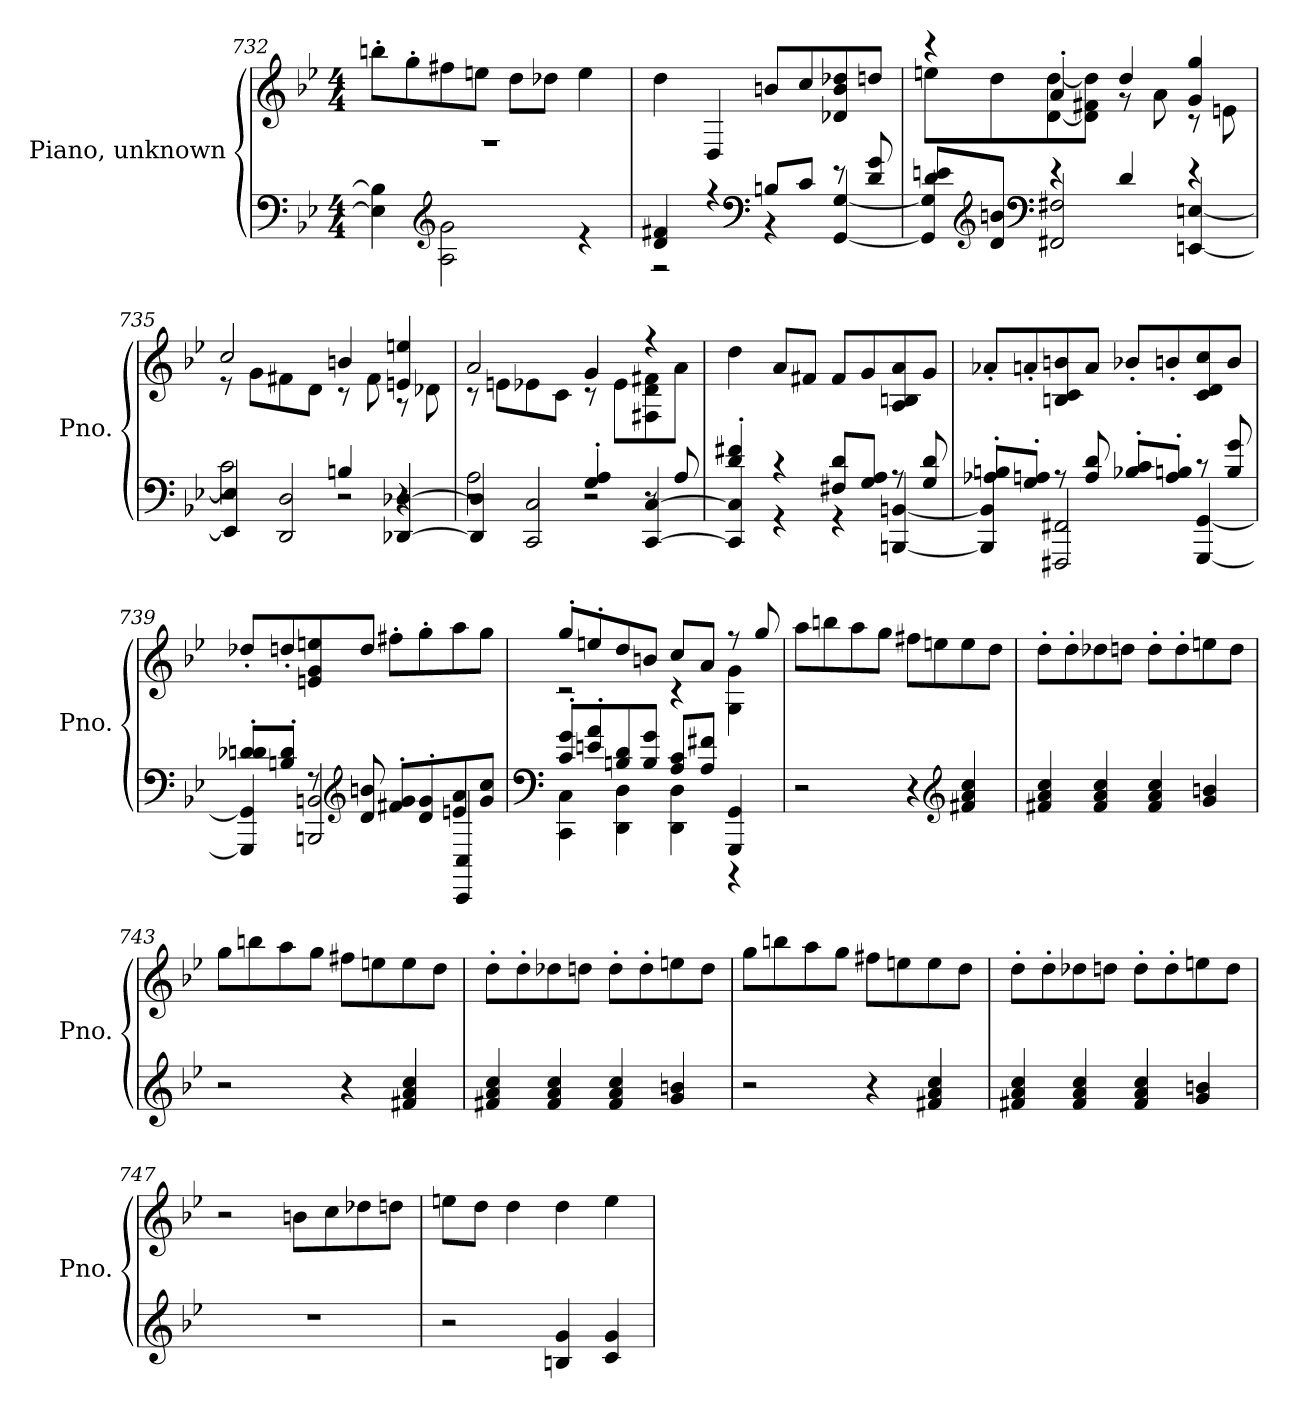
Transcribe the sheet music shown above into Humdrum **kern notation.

**kern	**kern
*part1	*part1
*staff2	*staff1
*I"Piano, unknown	*
*I'Pno.	*
*clefF4	*clefG2
*k[b-e-]	*k[b-e-]
*M4/4	*M4/4
=732	=732
*^	*
1r	4E\] 4B\]	8bbn'\L
.	.	8gg'\
*clefG2	*	*
.	2A\ 2g\	8ff#X\
.	.	8een\J
.	.	8dd\L
.	.	8dd-X\J
.	4r	4ee\
=733	=733	=733
4d/ 4f#X/	2r	4dd\
4r	.	4D/
*clefF4	*	*
8Bn/L	4r	8bn/L
8c/J	.	8cc/
8r	[4GG/ [4G/	8d-X/ 8b/ 8dd-X/
8d/ 8g/	.	8ddn/J
!!LO:LB:g=z
=734	=734	=734
*	*	*^
8d/ 8en/L	4GG/] 4G/]	4r	8een\L
*clefG2	*	*	*
8d/ 8bn/J	.	.	8dd\
*clefF4	*	*	*
4r	2FF#X/ 2F#X/	4a'/	[8d\ [8dd\
.	.	.	8d\] 8f#X\ 8dd\]J
4d/	.	4dd/	8r
.	.	.	8a\
4r	[4EEn/ [4En/	4g/ 4gg/	8r
.	.	.	8en\
=735	=735	=735	=735
*	*^	*	*
2r	2c\	4EE/] 4E/]	2cc/	8r
.	.	.	.	8g\L
.	.	2DD/ 2D/	.	8f#X\
.	.	.	.	8d\J
4Bn/	2r	.	4bn/	8r
.	.	.	.	8f#\
4r	.	[4DD-X/ [4D-X/	4en/ 4een/	8r
.	.	.	.	8d-X\
=736	=736	=736	=736	=736
2r	2A\	4DD-/] 4D-/]	2a/	8r
.	.	.	.	8en\L
.	.	2CC/ 2C/	.	8e-X\
.	.	.	.	8c\J
4G/' 4A/'	2r	.	4g/	8r
.	.	.	.	8e-\L
8r	.	[4CC/ [4C/	4r	8F#X\ 8d\ 8f#X\
8A/	.	.	.	8a\J
*	*v	*v	*	*
*	*	*v	*v
!!LO:LB:g=z
=737	=737	=737
4d/' 4f#X/'	4CC/] 4C/]	4dd\
4r	4r	8a/L
.	.	8f#X/J
8F#X/ 8d/L	4r	8f#/L
8G/ 8A/J	.	8g/
8r	[4BBBn/ [4BBn/	8A/ 8Bn/ 8a/
8G/ 8d/	.	8g/J
=738	=738	=738
8A-X/' 8Bn/'L	4BBB/] 4BB/]	8a-X'/L
8G/' 8An/'J	.	8an'/
8r	2FFF#X/ 2FF#X/	8Bn/ 8c/ 8bn/
8A/ 8d/	.	8a/J
8B-X/' 8c/'L	.	8b-X'/L
8A/' 8Bn/'J	.	8bn'/
8r	[4GGG/ [4GG/	8c/ 8d/ 8cc/
8B/ 8g/	.	8b/J
!!LO:PB:g=z
=739	=739	=739
8d-X/' 8dn/'L	4GGG/] 4GG/]	8dd-X'/L
8Bn/' 8d/'J	.	8ddn'/
8r	2BBBn/ 2BBn/	8en/ 8g/ 8een/
*clefG2	*	*
8d/ 8bn/	.	8dd/J
8f#X/' 8g/'L	.	8ff#X'\L
8d/' 8g/'	.	8gg'\
8en/ 8a/	4CC/ 4C/	8aa\
8g/ 8cc/J	.	8gg\J
=740	=740	=740
*clefF4	*	*
*	*	*^
8c/' 8g/'L	4CC\ 4C\	8gg'/L	2r
8en/' 8a/'	.	8een'/	.
8Bn/ 8d/	4DD\ 4D\	8dd/	.
8B/ 8g/J	.	8bn/J	.
8A/ 8c/L	4DD\ 4D\	8cc/L	4r
8A/ 8f#X/J	.	8a/J	.
4GGG/ 4GG/	4r	8r	4G\ 4g\
.	.	8gg/	.
*v	*v	*	*
*	*v	*v
=741	=741
2r	8aa\L
.	8bbn\
.	8aa\
.	8gg\J
4r	8ff#X\L
.	8een\
*clefG2	*
4f#X/ 4a/ 4cc/	8ee\
.	8dd\J
!!LO:LB:g=z
=742	=742
4f#X/ 4a/ 4cc/	8dd'\L
.	8dd'\
4f#/ 4a/ 4cc/	8dd-X\
.	8ddn\J
4f#/ 4a/ 4cc/	8dd'\L
.	8dd'\
4g/ 4bn/	8een\
.	8dd\J
=743	=743
2r	8gg\L
.	8bbn\
.	8aa\
.	8gg\J
4r	8ff#X\L
.	8een\
4f#X/ 4a/ 4cc/	8ee\
.	8dd\J
=744	=744
4f#X/ 4a/ 4cc/	8dd'\L
.	8dd'\
4f#/ 4a/ 4cc/	8dd-X\
.	8ddn\J
4f#/ 4a/ 4cc/	8dd'\L
.	8dd'\
4g/ 4bn/	8een\
.	8dd\J
=745	=745
2r	8gg\L
.	8bbn\
.	8aa\
.	8gg\J
4r	8ff#X\L
.	8een\
4f#X/ 4a/ 4cc/	8ee\
.	8dd\J
!!LO:LB:g=z
=746	=746
4f#X/ 4a/ 4cc/	8dd'\L
.	8dd'\
4f#/ 4a/ 4cc/	8dd-X\
.	8ddn\J
4f#/ 4a/ 4cc/	8dd'\L
.	8dd'\
4g/ 4bn/	8een\
.	8dd\J
=747	=747
1r	2r
.	8bn\L
.	8cc\
.	8dd-X\
.	8ddn\J
=748	=748
2r	8een\L
.	8dd\J
.	4dd\
4Bn/ 4g/	4dd\
4c/ 4g/	4ee\
=	=
*-	*-
